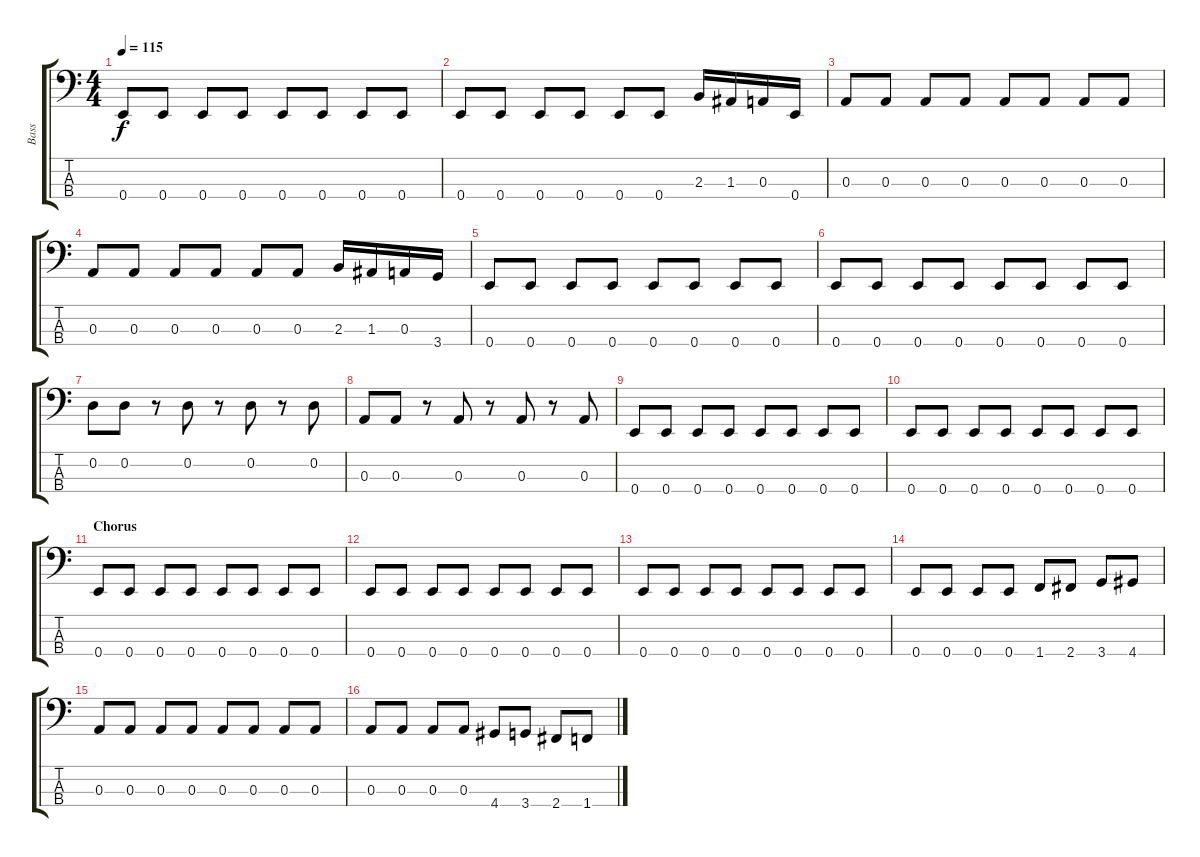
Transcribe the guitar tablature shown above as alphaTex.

\track ("Bass" "Bass") {instrument electricbasspick}
\staff {score tabs}
\tuning (G2 D2 A1 E1) {hide}
\ts (4 4)
\tempo 115
\clef f4
\ks c
0.4.8{dy f} 0.4.8 0.4.8 0.4.8 0.4.8 0.4.8 0.4.8 0.4.8 |
0.4.8 0.4.8 0.4.8 0.4.8 0.4.8 0.4.8 2.3.16 1.3.16 0.3.16 0.4.16 |
0.3.8 0.3.8 0.3.8 0.3.8 0.3.8 0.3.8 0.3.8 0.3.8 |
0.3.8 0.3.8 0.3.8 0.3.8 0.3.8 0.3.8 2.3.16 1.3.16 0.3.16 3.4.16 |
0.4.8 0.4.8 0.4.8 0.4.8 0.4.8 0.4.8 0.4.8 0.4.8 |
0.4.8 0.4.8 0.4.8 0.4.8 0.4.8 0.4.8 0.4.8 0.4.8 |
0.2.8 0.2.8 r.8 0.2.8 r.8 0.2.8 r.8 0.2.8 |
0.3.8 0.3.8 r.8 0.3.8 r.8 0.3.8 r.8 0.3.8 |
0.4.8 0.4.8 0.4.8 0.4.8 0.4.8 0.4.8 0.4.8 0.4.8 |
0.4.8 0.4.8 0.4.8 0.4.8 0.4.8 0.4.8 0.4.8 0.4.8 |
\section ("" "Chorus")
0.4.8 0.4.8 0.4.8 0.4.8 0.4.8 0.4.8 0.4.8 0.4.8 |
0.4.8 0.4.8 0.4.8 0.4.8 0.4.8 0.4.8 0.4.8 0.4.8 |
0.4.8 0.4.8 0.4.8 0.4.8 0.4.8 0.4.8 0.4.8 0.4.8 |
0.4.8 0.4.8 0.4.8 0.4.8 1.4.8 2.4.8 3.4.8 4.4.8 |
0.3.8 0.3.8 0.3.8 0.3.8 0.3.8 0.3.8 0.3.8 0.3.8 |
0.3.8 0.3.8 0.3.8 0.3.8 4.4.8 3.4.8 2.4.8 1.4.8
